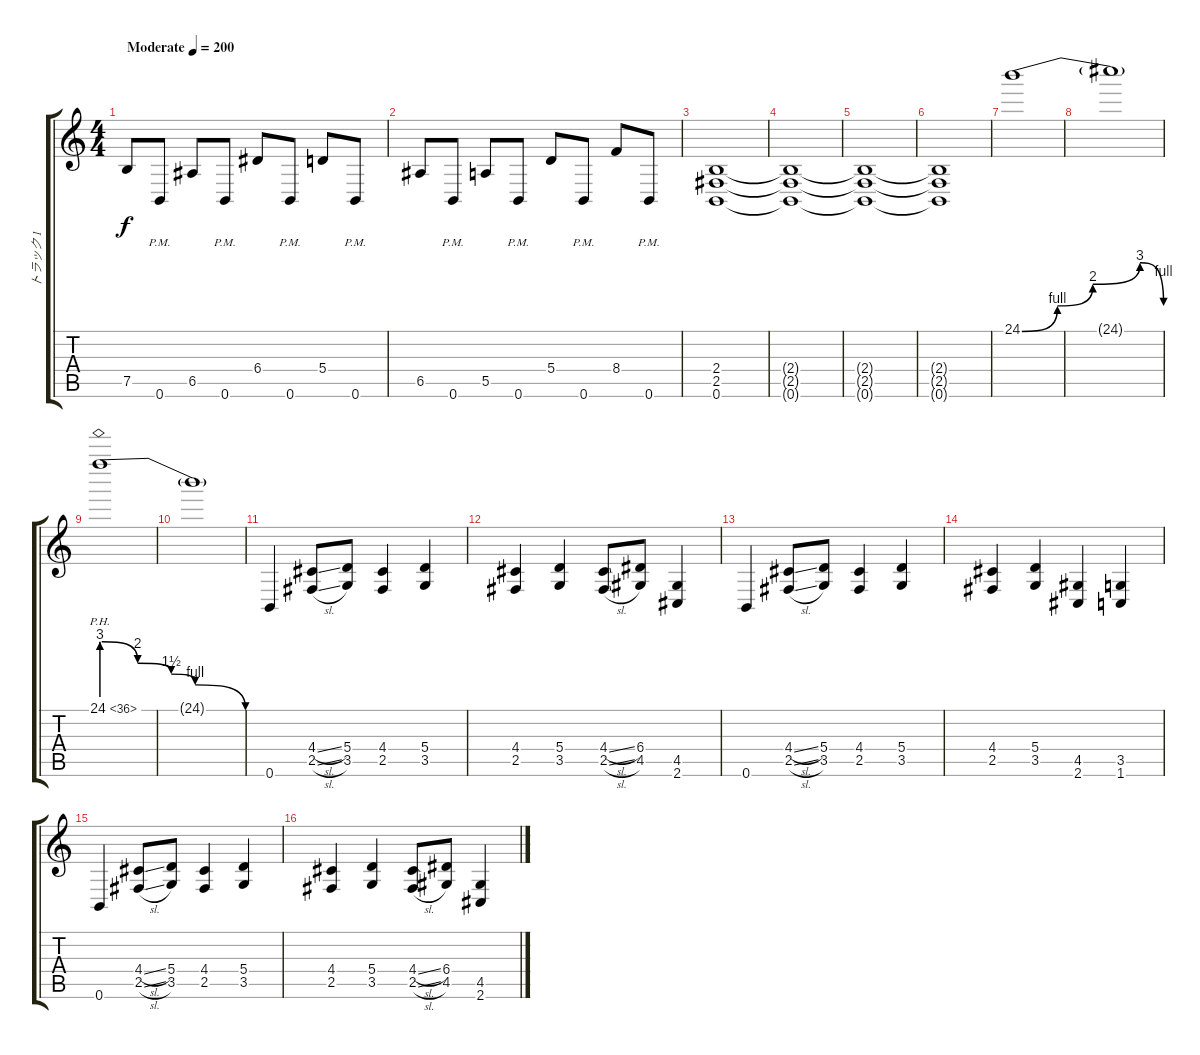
\track ("トラック 1" "トラック 1") {instrument distortionguitar}
\staff {score tabs}
\tuning (B3 Gb3 D3 A2 E2 B1) {hide}
\ts (4 4)
\tempo (200 "Moderate")
\clef g2
\ks c
7.5.8{dy f instrument distortionguitar} 0.6{pm}.8 6.5.8 0.6{pm}.8 6.4.8 0.6{pm}.8 5.4.8 0.6{pm}.8 |
6.5.8 0.6{pm}.8 5.5.8 0.6{pm}.8 5.4.8 0.6{pm}.8 8.4.8 0.6{pm}.8 |
(2.4 2.5 0.6).1 |
(2.4{t} 2.5{t} 0.6{t}).1 |
(2.4{t} 2.5{t} 0.6{t}).1 |
(2.4{t} 2.5{t} 0.6{t}).1 |
24.1{be (custom 0 0 15 4 30 8 50 12 60 4)}.1 |
24.1{t}.1 |
24.1{be (custom 0 12 15 8 29 6 39 4 60 0) ph 12}.1 |
24.1{t}.1 |
0.6.4 (4.4{sl} 2.5{sl}).8 (5.4 3.5).8 (4.4 2.5).4 (5.4 3.5).4 |
(4.4 2.5).4 (5.4 3.5).4 (4.4{sl} 2.5{sl}).8 (6.4 4.5).8 (4.5 2.6).4 |
0.6.4 (4.4{sl} 2.5{sl}).8 (5.4 3.5).8 (4.4 2.5).4 (5.4 3.5).4 |
(4.4 2.5).4 (5.4 3.5).4 (4.5 2.6).4 (3.5 1.6).4 |
0.6.4 (4.4{sl} 2.5{sl}).8 (5.4 3.5).8 (4.4 2.5).4 (5.4 3.5).4 |
(4.4 2.5).4 (5.4 3.5).4 (4.4{sl} 2.5{sl}).8 (6.4 4.5).8 (4.5 2.6).4
